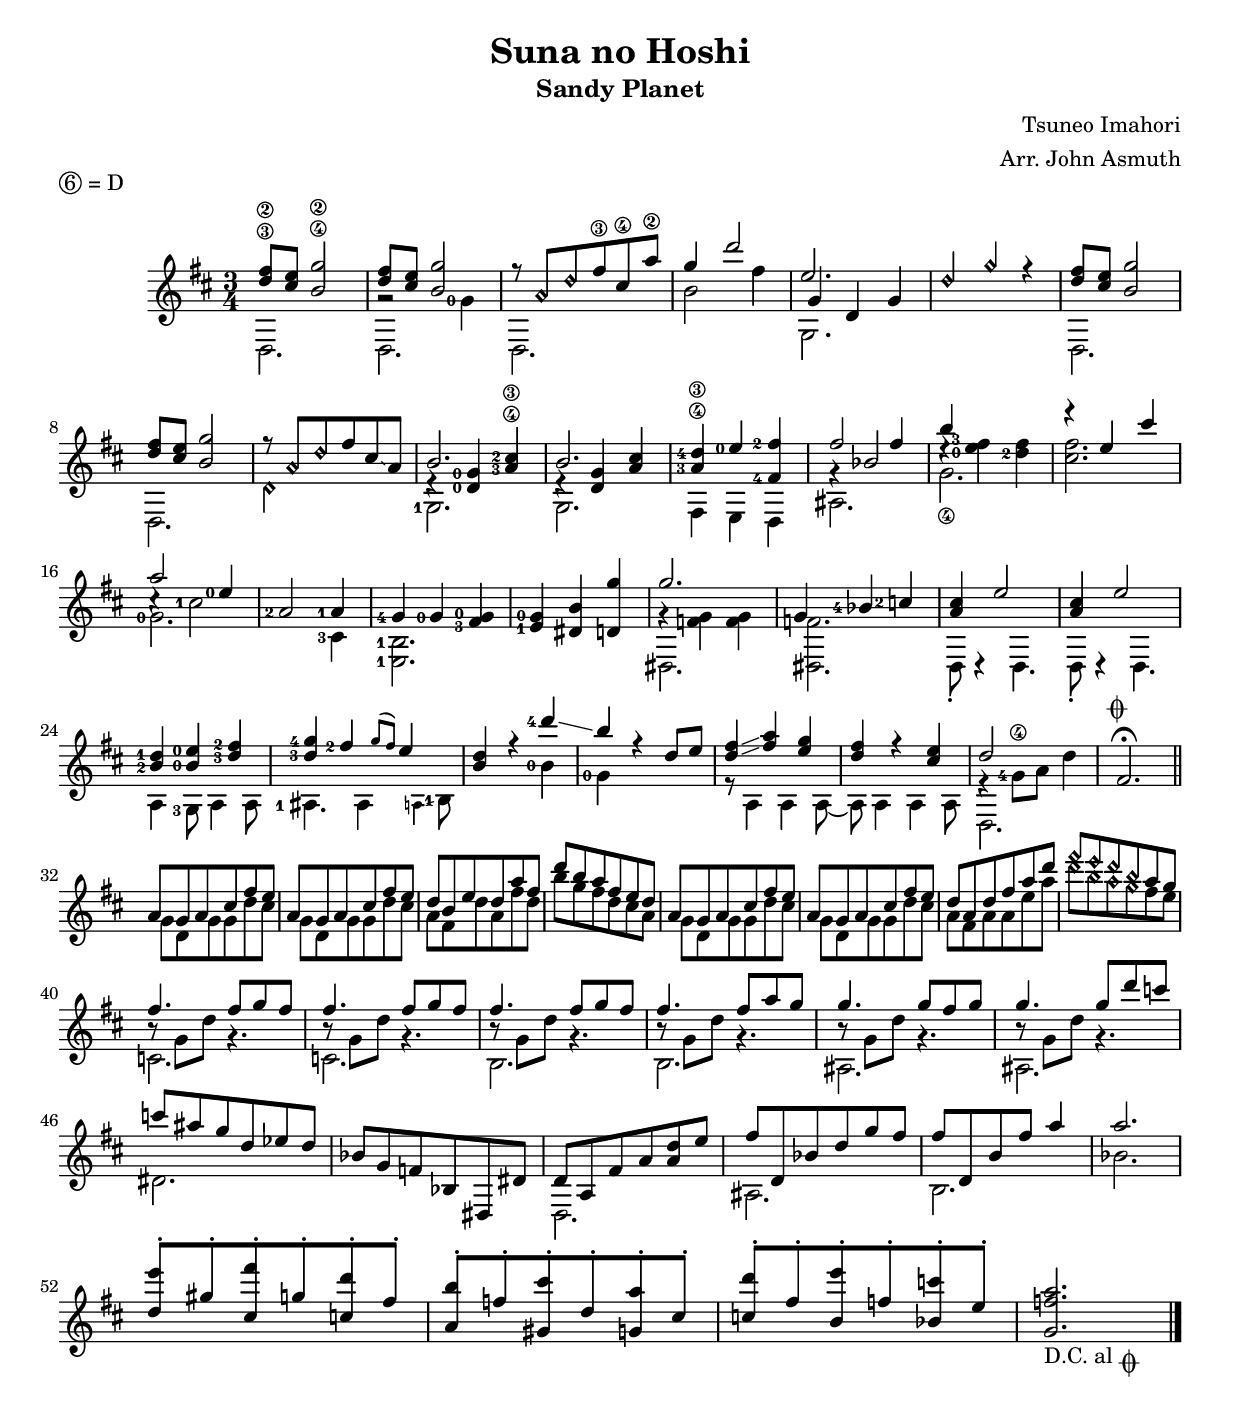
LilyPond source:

\version "2.18.2"
\header {
  title = "Suna no Hoshi"
  subtitle = "Sandy Planet"
  composer = "Tsuneo Imahori"
  arranger = "Arr. John Asmuth"
  piece = \markup { \line { \circle 6 "= D" } }
  
}

#(set-global-staff-size 19)

\include "bbarred.ly"
#(define RH rightHandFinger)

\score {
<<
\new Staff {
  \time 3/4
  \clef "treble"
 
  \key d \major
 
  % part A
 
  <<
    \new Voice { \voiceOne
      \set fingeringOrientations = #'(left)
        \set stringNumberOrientations = #'(up)
      
      <fis''\2 d''\3>8 <e'' cis''> <g''\2 b'\4>2 | <fis'' d''>8 <e'' cis''> <g'' b'>2 |
      r8 a'\harmonic d''\harmonic fis''\3 cis''\4 a''\2 | g''4 d'''2 |
      e''2. | d''4 \harmonic g''\harmonic r |
      
      <fis'' d''>8 <e'' cis''> <g'' b'>2 | <fis'' d''>8 <e'' cis''> <g'' b'>2 |
      r8 a'\harmonic d''\harmonic fis'' cis'' \glissando a' | <b'>2.  |
      b'2. | <d''-4\3 a'-3\4>4 <e''-0> <fis''-2 fis'-4> |
      fis''2 fis''4 |
      
      b''4 s2 | r4 e'' cis''' |
      a''2 <e''-0>4 |  <a'-2>2 <a'-1>4 |
      <g'-4>4  <g'-0> <g'-0 fis'-3>4 | <g'-0 e'-1>4 <b' dis'> <g'' d'> |
      g''2. | g'4 <bes'-4> <c''-2> |
      
      <cis'' a'>4 e''2 | <cis'' a'>4 e''2 |
      <d''-1 b'-2>4 <e''-0 b'-0> <fis''-2 d''-3> | <g''-4 d''-3> <fis''-2> \grace { g''8 (fis'') } e''4 |
      <d'' b'>4 r <d'''-4> \glissando | <b''>4 r d''8 e'' |
      
      <fis'' d''>4 \glissando <a'' fis''> <g'' e''> | <fis'' d''> r <e'' cis''> | d''2 s4 | fis'2. \fermata |
      
      \bar "||"
    }
    \new Voice { \voiceTwo
      \set fingeringOrientations = #'(left)
      \set stringNumberOrientations = #'(down)

      d2. | d2. |
      d2. | b'2 fis''4 |
      g2. | s2. |
      
      d2. | d2. |
      d'2. \harmonic | <g-1>2.  |
      g2. |  fis4 e d |
      ais2. |
      
      <g'\4>2. | s2. |
      <g'-0>2. | 
      s2 <cis'-3>4 |
      <b-1 e-1>2. | s2. |
      dis2. | <f' dis>2. |
      
      d8 \staccato \tweak Y-offset #-6 r4 d4. | d8 \staccato \tweak Y-offset #-6 r4 d4. |
      a4 <g-3>8 a4 a8 | <ais-1>4. ais4 \grace a \glissando <b-1>8 |
      s2 <b'-0>4 | <g'-0> s2 |
      
      r8 a4 a4 a8~ | a8 a4 a4 a8 | d2. | s2. |
    }
    \new Voice { \voiceThree
      \set fingeringOrientations = #'(left)
        \set stringNumberOrientations = #'(up)
      
      s2. | s2. |
      s2. | s2. |
      g'4 d' g' | s2. |
      
      s2. | s2. |
      s2. | \tweak Y-offset #-2.2 r4 <g'-0 d'-0> <cis''-2\3 a'-3\4> |
      \tweak Y-offset #-2.2 r4 <g' d'> <cis'' a'> | s2. |
      \tweak Y-offset #-1.2 r4 bes'2 |
      
      s2. | s2. |
      s2. | s2. |
      s2. | s2. |
      s2. | s2. |
      
      s2. | s2. |
      s2. | s2. |
      s2. | s2. |
      
      s2. | s2. |
      s2. | s2.-\markup { \musicglyph #"scripts.coda" } |
      
    }
    \new Voice { \voiceFour
      \set fingeringOrientations = #'(left)
      \set stringNumberOrientations = #'(up)
      s2. | \tweak Y-offset #-1 r2 <g'-0>4 |
      s2. | s2. |
      s2. | s2. |
      
      s2. | s2. |
      s2. | s2. |
      s2. | s2. |
      s2. | 
        
      \tweak Y-offset #1.2 r4 <fis''-3 e''-0> <fis'' d''-2> | <fis'' cis''>2. |
      \tweak Y-offset #.6 r4 <cis''-1>2 | s2. |
      s2. | s2. |
      \tweak Y-offset #-1 r4 <g' f'> <g' f'> | s2. |
      
      s2. | s2. |
      s2. | s2. | 
      s2. | s2. | 
      
      s2. | s2. |
      \tweak Y-offset #-2 r4 <g'-4\4>8 a' d''4 | s2. |
      
    }
  >>
  
  \break
  
  % part B
 
  <<
    \new Voice { \voiceOne
      \set fingeringOrientations = #'(left)
      \set stringNumberOrientations = #'(up)
      a'8 g' a' cis'' fis'' e'' | a'8 g' a' cis'' fis'' e'' |
      d''8 b' e'' d'' a'' fis'' | d'''8 b'' a'' fis'' e'' d'' |
      
      a'8 g' a' cis'' fis'' e'' | a'8 g' a' cis'' fis'' e'' |
      d''8 a' d'' fis'' a'' d''' | fis'''8 \harmonic e''' \harmonic d''' \harmonic b'' \harmonic a'' g'' |
      
      \break
      
      fis''4. fis''8 g'' fis'' | fis''4. fis''8 g'' fis'' |
      fis''4. fis''8 g'' fis'' | fis''4. fis''8 a'' g'' |
      g''4. g''8 fis'' g'' | g''4. g''8 d''' c''' |
      
      c'''8 ais'' g'' d'' ees'' d'' | bes'8 g' f' bes dis dis' |
      d'8 a fis' a' <d'' a'> e'' | fis''8 d' bes' d'' g'' fis'' |
      fis''8 d' b' fis'' a''4 | a''2. |
      
      \break
      
      <e''' d''>8 \staccato gis'' \staccato <fis''' cis''> \staccato g'' \staccato <d''' c''> \staccato fis'' \staccato |
      <b'' a'>8 \staccato f'' \staccato <cis''' gis'> \staccato d'' \staccato <a'' g'> \staccato cis'' \staccato |
      <d''' c''> \staccato fis'' \staccato <e''' b'> \staccato f'' \staccato <c''' bes'> \staccato e'' \staccato |
      <a'' f'' g'>2.
      
      \bar "|."
    }
    \new Voice { \voiceTwo
      \set fingeringOrientations = #'(left)
      \set stringNumberOrientations = #'(down)
      g'8 d' g' g' d'' cis'' | g'8 d' g' g' d'' cis'' |
      a'8 fis' d'' a' fis'' d'' | b'' g'' fis'' d'' cis'' a' |
      
      g'8 d' g' g' d'' cis'' | g'8 d' g' g' d'' cis'' |
      a'8 fis' a' a' e'' a'' | d'''8 \harmonic  b'' \harmonic a'' \harmonic g'' \harmonic fis'' e'' |
      
      c'2. | c'2. |
      b2. | b2. |
      ais2. | ais2. | 
      
      dis'2. | s2. |
      d2. | ais2. |
      b2. | bes'2. |
      
      s2. |
      s2. | 
      s2. |
      s2. |
    }
    \new Voice { \voiceThree
      \set fingeringOrientations = #'(left)
      \set stringNumberOrientations = #'(up)
      
    }
    \new Voice { \voiceFour
      \set fingeringOrientations = #'(left)
      \set stringNumberOrientations = #'(up)
      
      s2. | s2. |
      s2. | s2. |
      
      s2. | s2. |
      s2. | s2. |
      
      \tweak Y-offset #0 r8 g' d'' \tweak Y-offset #-1 r4. | \tweak Y-offset #0 r8 g' d'' \tweak Y-offset #-1 r4. |
      \tweak Y-offset #0 r8 g' d'' \tweak Y-offset #-1 r4. | \tweak Y-offset #0 r8 g' d'' \tweak Y-offset #-1 r4. |
      \tweak Y-offset #0 r8 g' d'' \tweak Y-offset #-1 r4. | \tweak Y-offset #0 r8 g' d'' \tweak Y-offset #-1 r4. |
      
      s2. | s2. |
      s2. | s2. |
      s2. | s2. |
      
      s2. |
      s2. | 
      s2. |
      s2.-\markup { "D.C. al" \musicglyph #"scripts.coda" } |
    }
  >>
}
>>

}